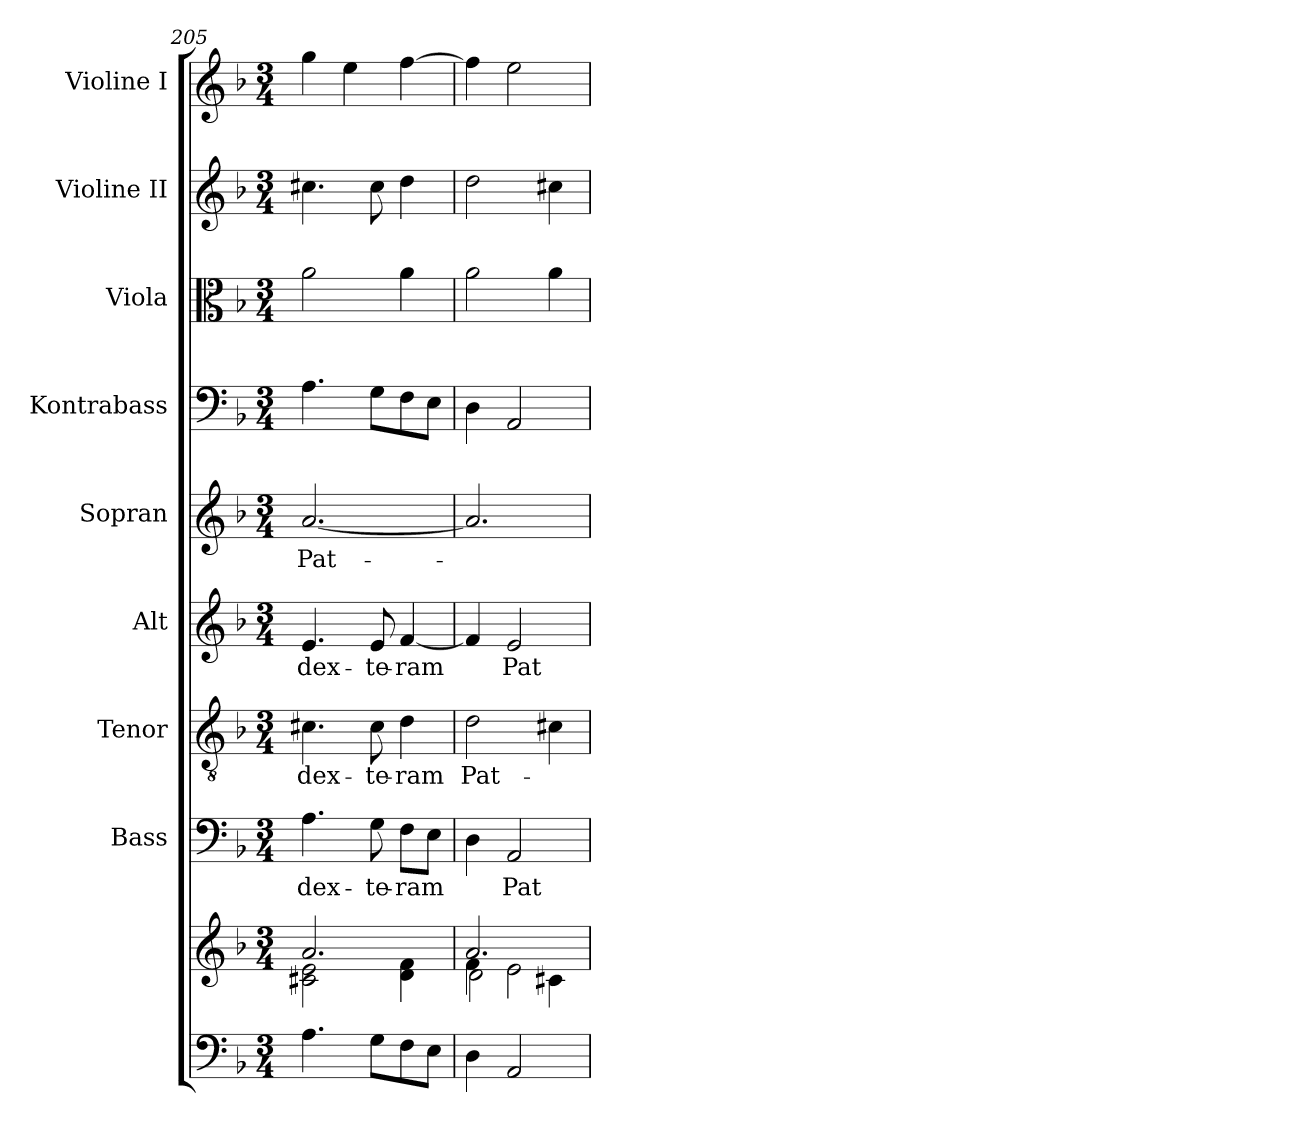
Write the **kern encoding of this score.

**kern	**kern	**kern	**text	**kern	**text	**kern	**text	**kern	**text	**kern	**kern	**kern	**kern
*part9	*part9	*part8	*part8	*part7	*part7	*part6	*part6	*part5	*part5	*part4	*part3	*part2	*part1
*staff10	*staff9	*staff8	*staff8	*staff7	*staff7	*staff6	*staff6	*staff5	*staff5	*staff4	*staff3	*staff2	*staff1
*	*	*I"Bass	*	*I"Tenor	*	*I"Alt	*	*I"Sopran	*	*I"Kontrabass	*I"Viola	*I"Violine II	*I"Violine I
*	*	*I'B.	*	*I'T.	*	*I'A.	*	*I'S.	*	*I'Kb.	*I'Vla.	*I'Vl. II	*I'Vl. I
!!LO:PB:g=z
*clefF4	*clefG2	*clefF4	*	*clefGv2	*	*clefG2	*	*clefG2	*	*clefF4	*clefC3	*clefG2	*clefG2
*	*	*	*	*	*	*	*	*	*	*ITrd7c12	*	*	*
*k[b-]	*k[b-]	*k[b-]	*	*k[b-]	*	*k[b-]	*	*k[b-]	*	*k[b-]	*k[b-]	*k[b-]	*k[b-]
*F:	*F:	*F:	*	*F:	*	*F:	*	*F:	*	*F:	*F:	*F:	*F:
*M3/4	*M3/4	*M3/4	*	*M3/4	*	*M3/4	*	*M3/4	*	*M3/4	*M3/4	*M3/4	*M3/4
=205	=205	=205	=205	=205	=205	=205	=205	=205	=205	=205	=205	=205	=205
*	*^	*	*	*	*	*	*	*	*	*	*	*	*
!	!	!	!	!LO:LY:b	!	!LO:LY:b	!	!LO:LY:b	!	!LO:LY:b	!	!	!	!
4.A\	2.a/	2c#X\ 2e\	4.A\	dex-	4.c#X\	dex-	4.e/	dex-	[2.a/	Pat-	4.AA\	2a\	4.cc#X\	4gg\
.	.	.	.	.	.	.	.	.	.	.	.	.	.	4ee\
!	!	!	!	!LO:LY:b	!	!LO:LY:b	!	!LO:LY:b	!	!	!	!	!	!
8G\L	.	.	8G\	-te-	8c#\	-te-	8e/	-te-	.	.	8GG\L	.	8cc#\	.
!	!	!	!	!LO:LY:b	!	!LO:LY:b	!	!LO:LY:b	!	!	!	!	!	!
8F\	.	4d\ 4f\	8F\L	-ram	4d\	-ram	[4f/	-ram	.	.	8FF\	4a\	4dd\	[4ff\
8E\J	.	.	8E\J	.	.	.	.	.	.	.	8EE\J	.	.	.
=206	=206	=206	=206	=206	=206	=206	=206	=206	=206	=206	=206	=206	=206	=206
*	*	*^	*	*	*	*	*	*	*	*	*	*	*	*
!	!	!	!	!	!	!	!LO:LY:b	!	!	!	!	!	!	!	!
4D\	2.a/	4f\	2d\	4D\	.	2d\	Pat-	4f/]	.	2.a/]	.	4DD\	2a\	2dd\	4ff\]
!	!	!	!	!	!LO:LY:b	!	!	!	!LO:LY:b	!	!	!	!	!	!
2AA/	.	2e\	.	2AA/	Pat-	.	.	2e/	Pat-	.	.	2AAA/	.	.	2ee\
.	.	.	4c#X\	.	.	4c#X\	.	.	.	.	.	.	4a\	4cc#X\	.
*	*v	*v	*v	*	*	*	*	*	*	*	*	*	*	*	*
=	=	=	=	=	=	=	=	=	=	=	=	=	=
*-	*-	*-	*-	*-	*-	*-	*-	*-	*-	*-	*-	*-	*-
